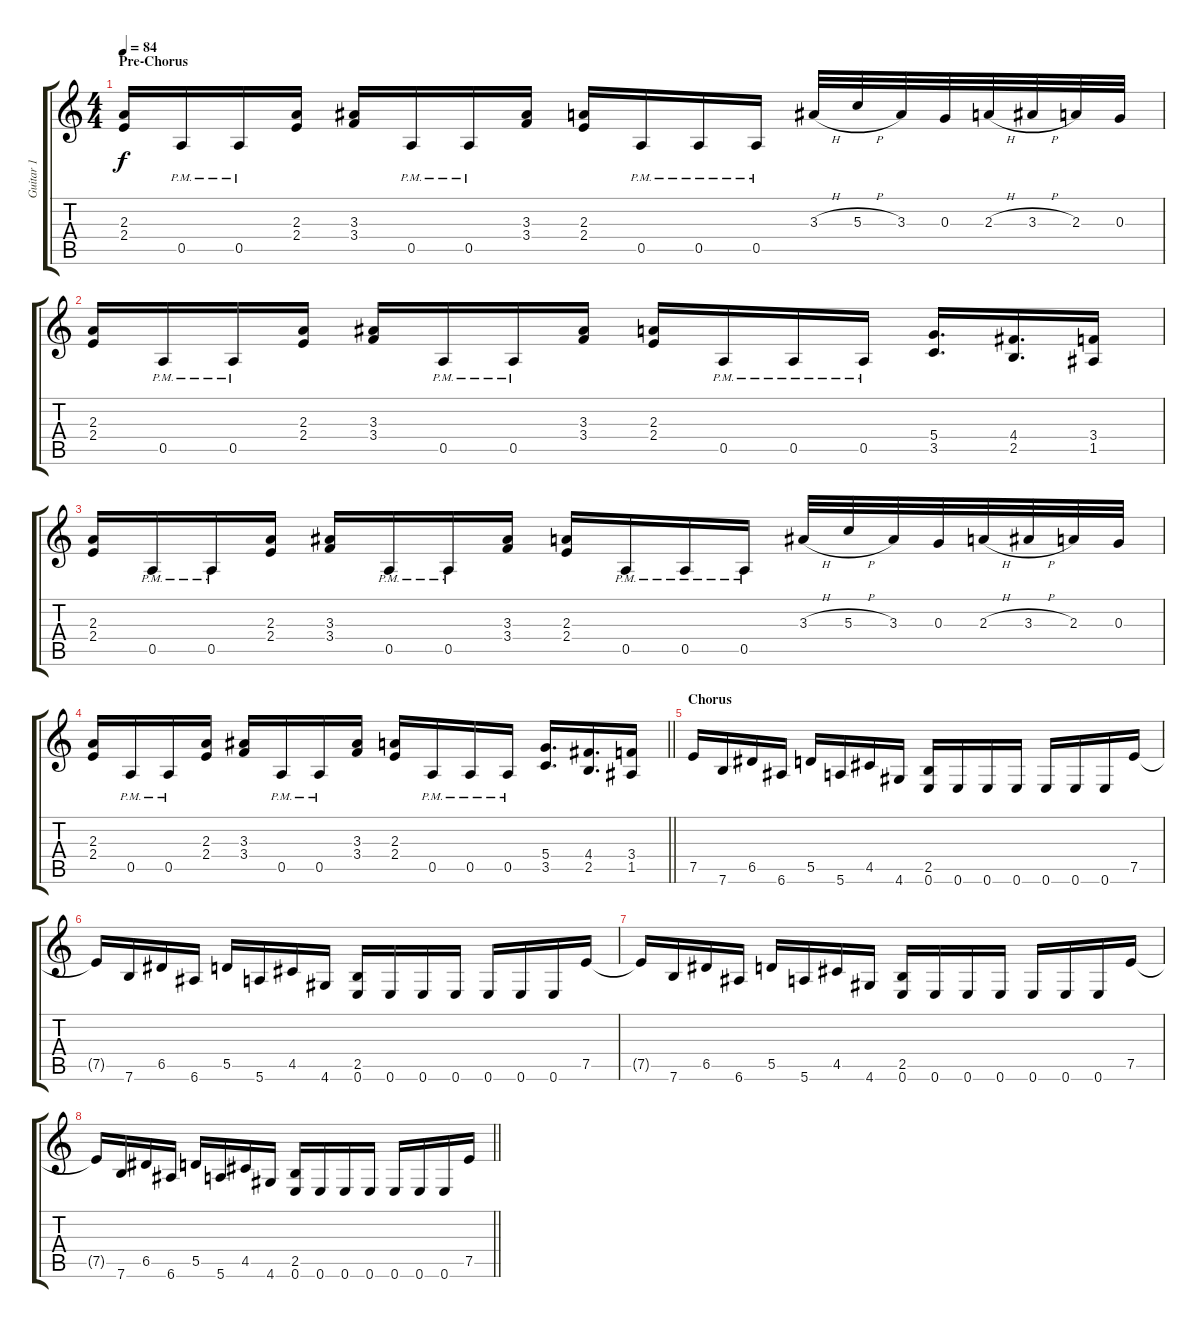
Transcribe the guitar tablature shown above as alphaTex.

\track ("Guitar 1" "Guitar 1") {instrument distortionguitar}
\staff {score tabs}
\tuning (E4 B3 G3 D3 A2 E2) {hide}
\ts (4 4)
\section ("" "Pre-Chorus")
\tempo 84
\clef g2
\ks c
(2.3 2.4).16{dy f} 0.5{pm}.16 0.5{pm}.16 (2.3 2.4).16 (3.3 3.4).16 0.5{pm}.16 0.5{pm}.16 (3.3 3.4).16 (2.3 2.4).16 0.5{pm}.16 0.5{pm}.16 0.5{pm}.16 3.3{h}.32 5.3{h}.32 3.3.32 0.3.32 2.3{h}.32 3.3{h}.32 2.3.32 0.3.32 |
(2.3 2.4).16 0.5{pm}.16 0.5{pm}.16 (2.3 2.4).16 (3.3 3.4).16 0.5{pm}.16 0.5{pm}.16 (3.3 3.4).16 (2.3 2.4).16 0.5{pm}.16 0.5{pm}.16 0.5{pm}.16 (5.4 3.5).16{d} (4.4 2.5).16{d} (3.4 1.5).16 |
(2.3 2.4).16 0.5{pm}.16 0.5{pm}.16 (2.3 2.4).16 (3.3 3.4).16 0.5{pm}.16 0.5{pm}.16 (3.3 3.4).16 (2.3 2.4).16 0.5{pm}.16 0.5{pm}.16 0.5{pm}.16 3.3{h}.32 5.3{h}.32 3.3.32 0.3.32 2.3{h}.32 3.3{h}.32 2.3.32 0.3.32 |
\barLineRight lightlight
(2.3 2.4).16 0.5{pm}.16 0.5{pm}.16 (2.3 2.4).16 (3.3 3.4).16 0.5{pm}.16 0.5{pm}.16 (3.3 3.4).16 (2.3 2.4).16 0.5{pm}.16 0.5{pm}.16 0.5{pm}.16 (5.4 3.5).16{d} (4.4 2.5).16{d} (3.4 1.5).16 |
\section ("" "Chorus")
7.5.16 7.6.16 6.5.16 6.6.16 5.5.16 5.6.16 4.5.16 4.6.16 (2.5 0.6).16 0.6.16 0.6.16 0.6.16 0.6.16 0.6.16 0.6.16 7.5.16 |
7.5{t}.16 7.6.16 6.5.16 6.6.16 5.5.16 5.6.16 4.5.16 4.6.16 (2.5 0.6).16 0.6.16 0.6.16 0.6.16 0.6.16 0.6.16 0.6.16 7.5.16 |
7.5{t}.16 7.6.16 6.5.16 6.6.16 5.5.16 5.6.16 4.5.16 4.6.16 (2.5 0.6).16 0.6.16 0.6.16 0.6.16 0.6.16 0.6.16 0.6.16 7.5.16 |
\barLineRight lightlight
7.5{t}.16 7.6.16 6.5.16 6.6.16 5.5.16 5.6.16 4.5.16 4.6.16 (2.5 0.6).16 0.6.16 0.6.16 0.6.16 0.6.16 0.6.16 0.6.16 7.5.16
